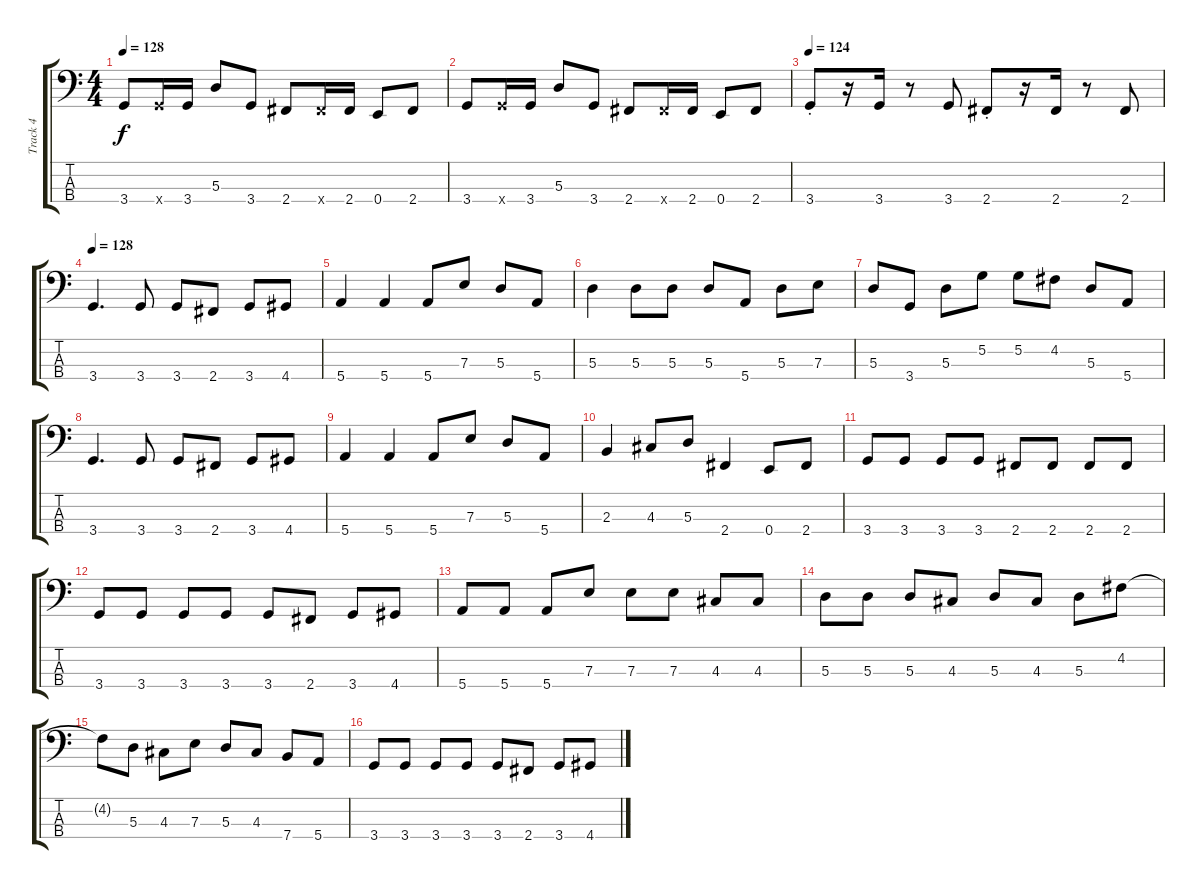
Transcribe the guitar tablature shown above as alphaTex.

\track ("Track 4" "Track 4") {instrument electricbassfinger}
\staff {score tabs}
\tuning (G2 D2 A1 E1) {hide}
\ts (4 4)
\tempo 128
\clef f4
\ks c
3.4.8{dy f} 3.4{x}.16 3.4.16 5.3.8 3.4.8 2.4.8 2.4{x}.16 2.4.16 0.4.8 2.4.8 |
3.4.8 3.4{x}.16 3.4.16 5.3.8 3.4.8 2.4.8 2.4{x}.16 2.4.16 0.4.8 2.4.8 |
\tempo 124
3.4{st}.8 r.16 3.4.16 r.8 3.4.8 2.4{st}.8 r.16 2.4.16 r.8 2.4.8 |
\tempo 128
3.4.4{d} 3.4.8 3.4.8 2.4.8 3.4.8 4.4.8 |
5.4.4 5.4.4 5.4.8 7.3.8 5.3.8 5.4.8 |
5.3.4 5.3.8 5.3.8 5.3.8 5.4.8 5.3.8 7.3.8 |
5.3.8 3.4.8 5.3.8 5.2.8 5.2.8 4.2.8 5.3.8 5.4.8 |
3.4.4{d} 3.4.8 3.4.8 2.4.8 3.4.8 4.4.8 |
5.4.4 5.4.4 5.4.8 7.3.8 5.3.8 5.4.8 |
2.3.4 4.3.8 5.3.8 2.4.4 0.4.8 2.4.8 |
3.4.8 3.4.8 3.4.8 3.4.8 2.4.8 2.4.8 2.4.8 2.4.8 |
3.4.8 3.4.8 3.4.8 3.4.8 3.4.8 2.4.8 3.4.8 4.4.8 |
5.4.8 5.4.8 5.4.8 7.3.8 7.3.8 7.3.8 4.3.8 4.3.8 |
5.3.8 5.3.8 5.3.8 4.3.8 5.3.8 4.3.8 5.3.8 4.2.8 |
4.2{t}.8 5.3.8 4.3.8 7.3.8 5.3.8 4.3.8 7.4.8 5.4.8 |
3.4.8 3.4.8 3.4.8 3.4.8 3.4.8 2.4.8 3.4.8 4.4.8
